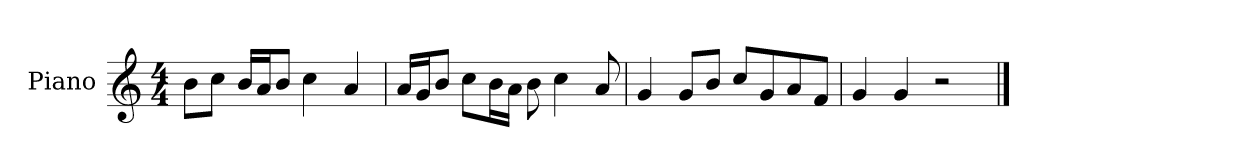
**kern
*part1
*staff1
*I"Piano
*I'P-no
*clefG2
*k[]
*M4/4
*MM90
=1
8b\L
8cc\J
16b/LL
16a/J
8b/J
4cc\
4a/
=2
16a/LL
16g/J
8b/J
8cc\L
16b\L
16a\JJ
8b\
4cc\
8a/
=3
4g/
8g/L
8b/J
8cc/L
8g/
8a/
8f/J
=4
4g/
4g/
2r
==
*-
